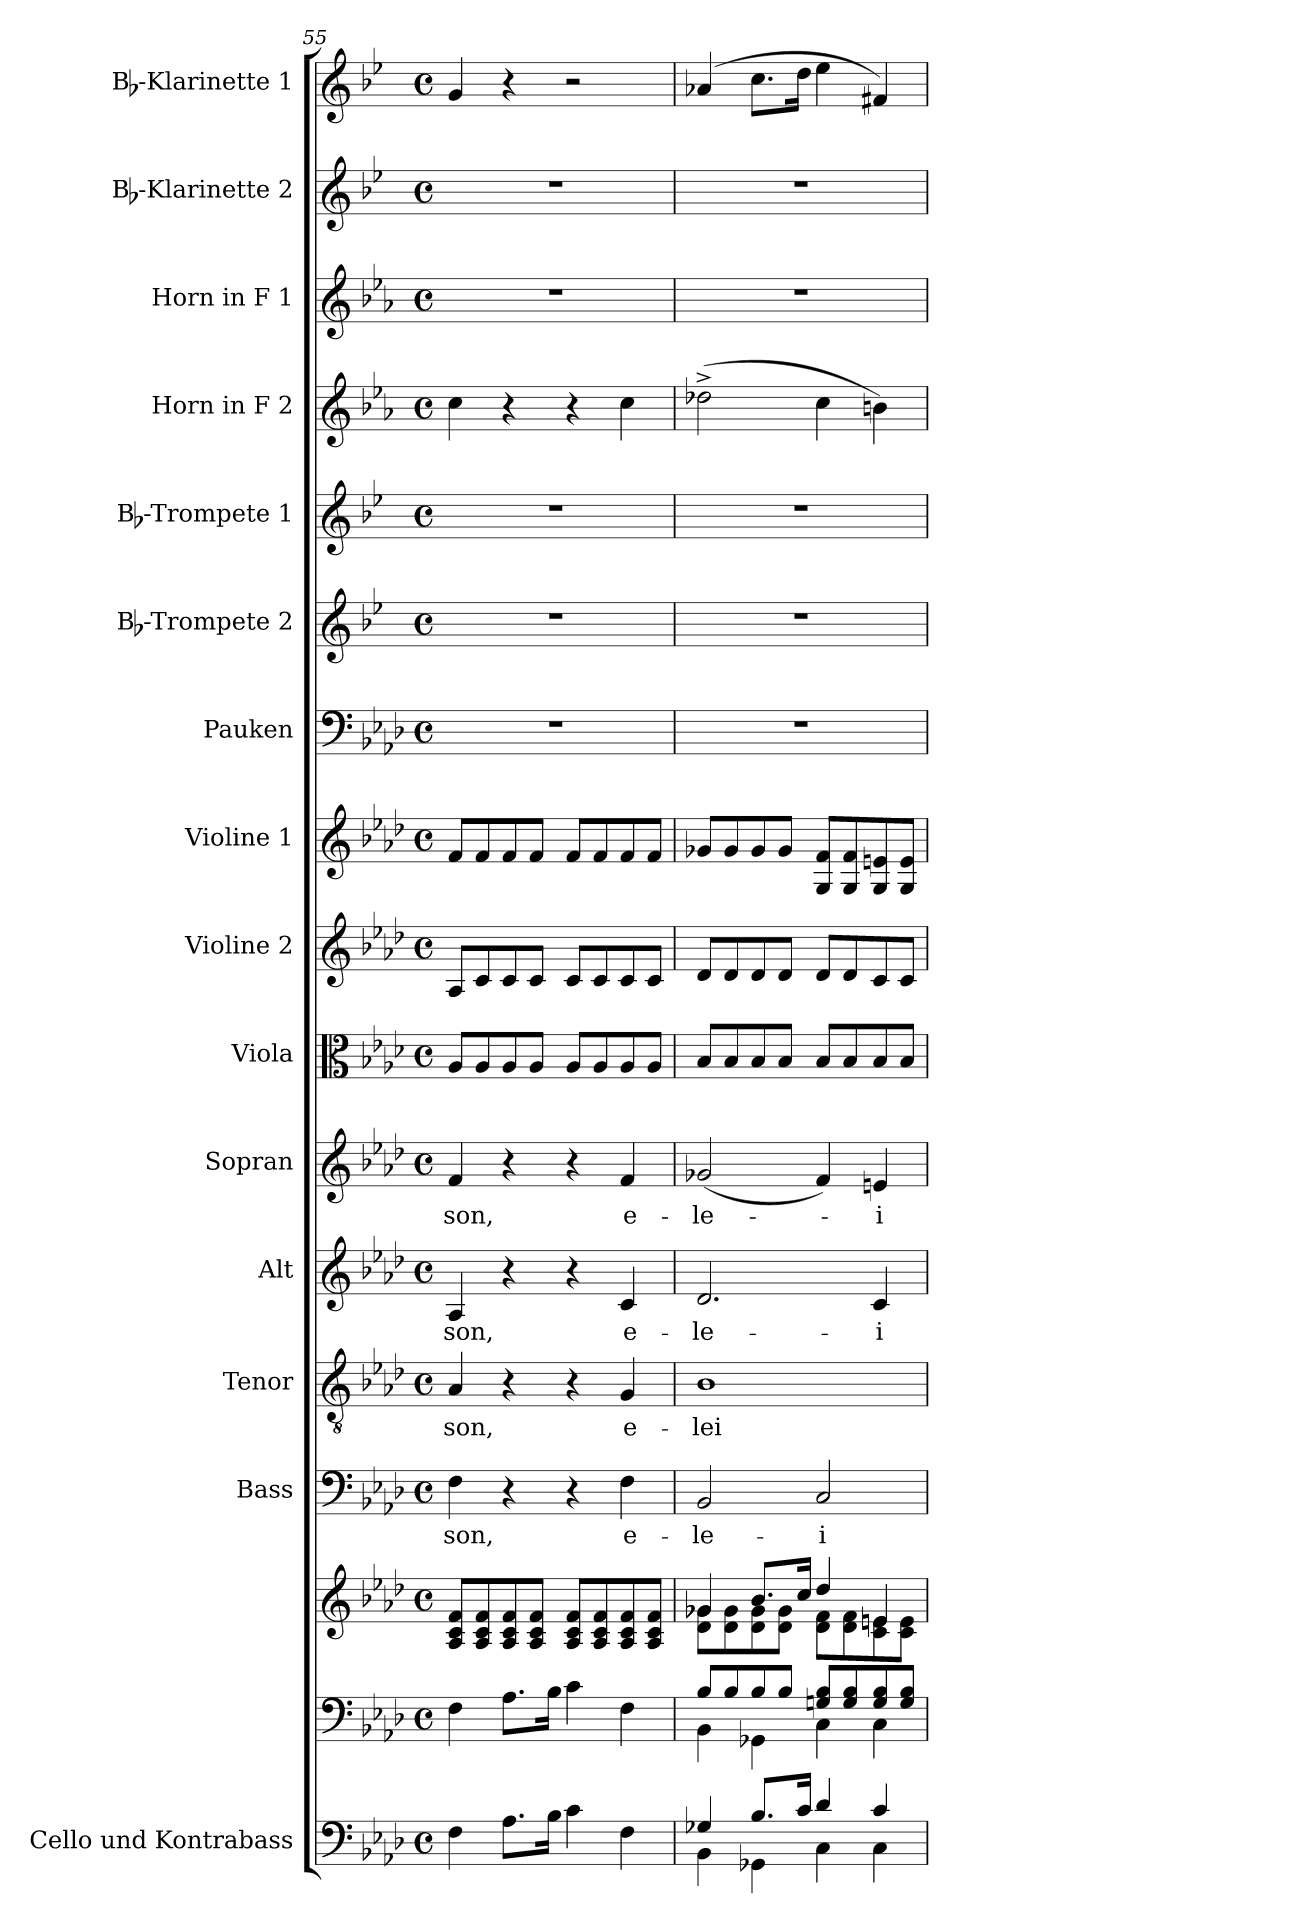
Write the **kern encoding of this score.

**kern	**kern	**kern	**kern	**text	**kern	**text	**kern	**text	**kern	**text	**kern	**kern	**kern	**kern	**kern	**kern	**kern	**kern	**kern	**kern
*part16	*part15	*part15	*part14	*part14	*part13	*part13	*part12	*part12	*part11	*part11	*part10	*part9	*part8	*part7	*part6	*part5	*part4	*part3	*part2	*part1
*staff17	*staff16	*staff15	*staff14	*staff14	*staff13	*staff13	*staff12	*staff12	*staff11	*staff11	*staff10	*staff9	*staff8	*staff7	*staff6	*staff5	*staff4	*staff3	*staff2	*staff1
*I"Cello und Kontrabass	*	*	*I"Bass	*	*I"Tenor	*	*I"Alt	*	*I"Sopran	*	*I"Viola	*I"Violine 2	*I"Violine 1	*I"Pauken	*I"Bb-Trompete 2	*I"Bb-Trompete 1	*I"Horn in F 2	*I"Horn in F 1	*I"Bb-Klarinette 2	*I"Bb-Klarinette 1
*I'Kb.	*	*	*I'B.	*	*I'T.	*	*I'A.	*	*I'S.	*	*I'Vla.	*I'Vl. 2	*I'Vl. 1	*I'Pk.	*I'Bb Trp. 2	*I'Bb Trp. 1	*	*	*I'Bb Kl. 2	*I'Bb Kl. 1
*clefF4	*clefF4	*clefG2	*clefF4	*	*clefGv2	*	*clefG2	*	*clefG2	*	*clefC3	*clefG2	*clefG2	*clefF4	*clefG2	*clefG2	*clefG2	*clefG2	*clefG2	*clefG2
*ITrd7c12	*	*	*	*	*	*	*	*	*	*	*	*	*	*	*ITrd1c2	*ITrd1c2	*ITrd4c7	*ITrd4c7	*ITrd1c2	*ITrd1c2
*k[b-e-a-d-]	*k[b-e-a-d-]	*k[b-e-a-d-]	*k[b-e-a-d-]	*	*k[b-e-a-d-]	*	*k[b-e-a-d-]	*	*k[b-e-a-d-]	*	*k[b-e-a-d-]	*k[b-e-a-d-]	*k[b-e-a-d-]	*k[b-e-a-d-]	*k[b-e-a-d-]	*k[b-e-a-d-]	*k[b-e-a-d-]	*k[b-e-a-d-]	*k[b-e-a-d-]	*k[b-e-a-d-]
*A-:	*A-:	*A-:	*A-:	*	*A-:	*	*A-:	*	*A-:	*	*A-:	*A-:	*A-:	*A-:	*A-:	*A-:	*A-:	*A-:	*A-:	*A-:
*M4/4	*M4/4	*M4/4	*M4/4	*	*M4/4	*	*M4/4	*	*M4/4	*	*M4/4	*M4/4	*M4/4	*M4/4	*M4/4	*M4/4	*M4/4	*M4/4	*M4/4	*M4/4
*met(c)	*met(c)	*met(c)	*met(c)	*	*met(c)	*	*met(c)	*	*met(c)	*	*met(c)	*met(c)	*met(c)	*met(c)	*met(c)	*met(c)	*met(c)	*met(c)	*met(c)	*met(c)
=55	=55	=55	=55	=55	=55	=55	=55	=55	=55	=55	=55	=55	=55	=55	=55	=55	=55	=55	=55	=55
!	!	!	!	!LO:LY:b	!	!LO:LY:b	!	!LO:LY:b	!	!LO:LY:b	!	!	!	!	!	!	!	!	!	!
4FF\	4F\	8A-/ 8c/ 8f/L	4F\	-son,	4A-/	-son,	4A-/	-son,	4f/	-son,	8A-/L	8A-/L	8f/L	1r	1r	1r	4f\	1r	1r	4f/
.	.	8A-/ 8c/ 8f/	.	.	.	.	.	.	.	.	8A-/	8c/	8f/	.	.	.	.	.	.	.
8.AA-\L	8.A-\L	8A-/ 8c/ 8f/	4r	.	4r	.	4r	.	4r	.	8A-/	8c/	8f/	.	.	.	4r	.	.	4r
.	.	8A-/ 8c/ 8f/J	.	.	.	.	.	.	.	.	8A-/J	8c/J	8f/J	.	.	.	.	.	.	.
16BB-\Jk	16B-\Jk	.	.	.	.	.	.	.	.	.	.	.	.	.	.	.	.	.	.	.
4C\	4c\	8A-/ 8c/ 8f/L	4r	.	4r	.	4r	.	4r	.	8A-/L	8c/L	8f/L	.	.	.	4r	.	.	2r
.	.	8A-/ 8c/ 8f/	.	.	.	.	.	.	.	.	8A-/	8c/	8f/	.	.	.	.	.	.	.
!	!	!	!	!LO:LY:b	!	!LO:LY:b	!	!LO:LY:b	!	!LO:LY:b	!	!	!	!	!	!	!	!	!	!
4FF\	4F\	8A-/ 8c/ 8f/	4F\	e-	4G/	e-	4c/	e-	4f/	e-	8A-/	8c/	8f/	.	.	.	4f\	.	.	.
.	.	8A-/ 8c/ 8f/J	.	.	.	.	.	.	.	.	8A-/J	8c/J	8f/J	.	.	.	.	.	.	.
=56	=56	=56	=56	=56	=56	=56	=56	=56	=56	=56	=56	=56	=56	=56	=56	=56	=56	=56	=56	=56
*^	*^	*^	*	*	*	*	*	*	*	*	*	*	*	*	*	*	*	*	*	*
!	!	!	!	!	!	!	!LO:LY:b	!	!LO:LY:b	!	!LO:LY:b	!	!LO:LY:b	!	!	!	!	!	!	!	!	!	!
4GG-X/	4BBB-\	8B-/L	4BB-\	4g-X/	8d-\ 8g-\L	2BB-/	-le-	1B-	-lei-	2.d-/	-le-	(<2g-X/	-le-	8B-/L	8d-/L	8g-X/L	1r	1r	1r	(>2g-X^>\	1r	1r	(4g-X/
.	.	8B-/	.	.	8d-\ 8g-\	.	.	.	.	.	.	.	.	8B-/	8d-/	8g-/	.	.	.	.	.	.	.
8.BB-/L	4GGG-X\	8B-/	4GG-X\	8.b-/L	8d-\ 8g-\	.	.	.	.	.	.	.	.	8B-/	8d-/	8g-/	.	.	.	.	.	.	8.b-\L
.	.	8B-/J	.	.	8d-\ 8g-\J	.	.	.	.	.	.	.	.	8B-/J	8d-/J	8g-/J	.	.	.	.	.	.	.
16C/Jk	.	.	.	16cc/Jk	.	.	.	.	.	.	.	.	.	.	.	.	.	.	.	.	.	.	16cc\Jk
!	!	!	!	!	!	!	!LO:LY:b	!	!	!	!	!	!	!	!	!	!	!	!	!	!	!	!
4D-/	4CC\	8Gn/ 8B-/L	4C\	4dd-/	8d-\ 8f\L	2C/	-i-	.	.	.	.	4f/)	.	8B-/L	8d-/L	8G/ 8f/L	.	.	.	4f\	.	.	4dd-\
.	.	8G/ 8B-/	.	.	8d-\ 8f\	.	.	.	.	.	.	.	.	8B-/	8d-/	8G/ 8f/	.	.	.	.	.	.	.
!	!	!	!	!	!	!	!	!	!	!	!LO:LY:b	!	!LO:LY:b	!	!	!	!	!	!	!	!	!	!
4C/	4CC\	8G/ 8B-/	4C\	4e/	8c\ 8en\	.	.	.	.	4c/	-i-	4en/	-i-	8B-/	8c/	8G/ 8en/	.	.	.	4en\)	.	.	4en/)
.	.	8G/ 8B-/J	.	.	8c\ 8e\J	.	.	.	.	.	.	.	.	8B-/J	8c/J	8G/ 8e/J	.	.	.	.	.	.	.
*v	*v	*	*	*	*	*	*	*	*	*	*	*	*	*	*	*	*	*	*	*	*	*	*
*	*v	*v	*	*	*	*	*	*	*	*	*	*	*	*	*	*	*	*	*	*	*	*
*	*	*v	*v	*	*	*	*	*	*	*	*	*	*	*	*	*	*	*	*	*	*
=	=	=	=	=	=	=	=	=	=	=	=	=	=	=	=	=	=	=	=	=
*-	*-	*-	*-	*-	*-	*-	*-	*-	*-	*-	*-	*-	*-	*-	*-	*-	*-	*-	*-	*-
